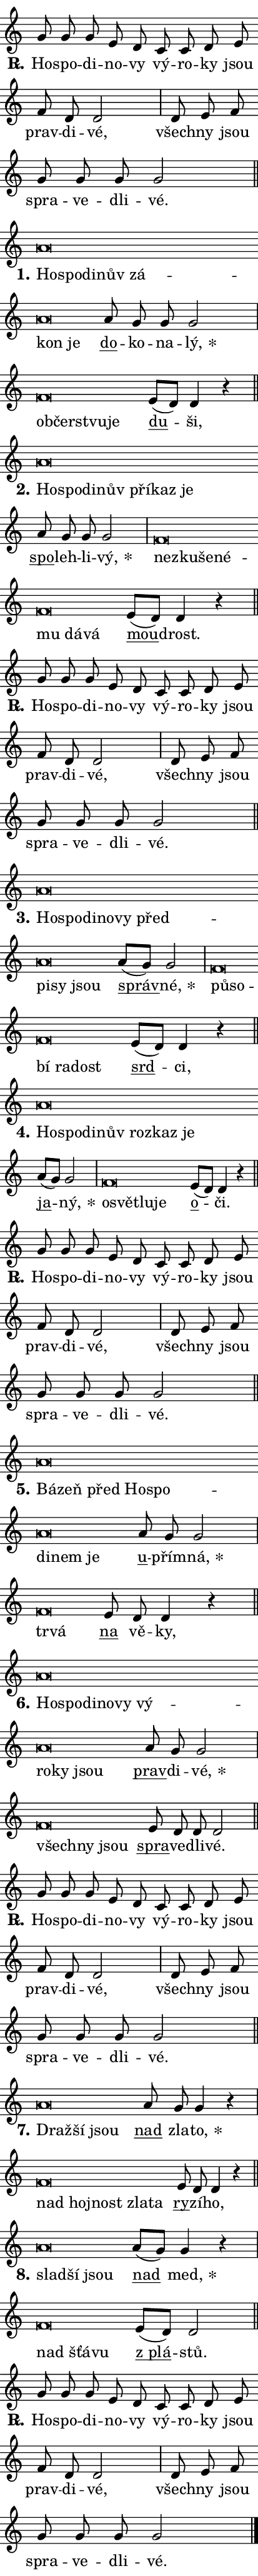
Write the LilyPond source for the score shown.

\version "2.22.1"
\header { tagline = "" }
\paper {
  indent = 0\cm
  top-margin = 0\cm
  right-margin = 0\cm
  bottom-margin = 0\cm
  left-margin = 0\cm
  paper-width = 7\cm
  page-breaking = #ly:one-page-breaking
  system-system-spacing.basic-distance = #11
  score-system-spacing.basic-distance = #11
  ragged-last = ##f
}


%% Author: Thomas Morley
%% https://lists.gnu.org/archive/html/lilypond-user/2020-05/msg00002.html
#(define (line-position grob)
"Returns position of @var[grob} in current system:
   @code{'start}, if at first time-step
   @code{'end}, if at last time-step
   @code{'middle} otherwise
"
  (let* ((col (ly:item-get-column grob))
         (ln (ly:grob-object col 'left-neighbor))
         (rn (ly:grob-object col 'right-neighbor))
         (col-to-check-left (if (ly:grob? ln) ln col))
         (col-to-check-right (if (ly:grob? rn) rn col))
         (break-dir-left
           (and
             (ly:grob-property col-to-check-left 'non-musical #f)
             (ly:item-break-dir col-to-check-left)))
         (break-dir-right
           (and
             (ly:grob-property col-to-check-right 'non-musical #f)
             (ly:item-break-dir col-to-check-right))))
        (cond ((eqv? 1 break-dir-left) 'start)
              ((eqv? -1 break-dir-right) 'end)
              (else 'middle))))

#(define (tranparent-at-line-position vctor)
  (lambda (grob)
  "Relying on @code{line-position} select the relevant enry from @var{vctor}.
Used to determine transparency,"
    (case (line-position grob)
      ((end) (not (vector-ref vctor 0)))
      ((middle) (not (vector-ref vctor 1)))
      ((start) (not (vector-ref vctor 2))))))

noteHeadBreakVisibility =
#(define-music-function (break-visibility)(vector?)
"Makes @code{NoteHead}s transparent relying on @var{break-visibility}"
#{
  \override NoteHead.transparent =
    #(tranparent-at-line-position break-visibility)
#})

#(define delete-ledgers-for-transparent-note-heads
  (lambda (grob)
    "Reads whether a @code{NoteHead} is transparent.
If so this @code{NoteHead} is removed from @code{'note-heads} from
@var{grob}, which is supposed to be @code{LedgerLineSpanner}.
As a result ledgers are not printed for this @code{NoteHead}"
    (let* ((nhds-array (ly:grob-object grob 'note-heads))
           (nhds-list
             (if (ly:grob-array? nhds-array)
                 (ly:grob-array->list nhds-array)
                 '()))
           ;; Relies on the transparent-property being done before
           ;; Staff.LedgerLineSpanner.after-line-breaking is executed.
           ;; This is fragile ...
           (to-keep
             (remove
               (lambda (nhd)
                 (ly:grob-property nhd 'transparent #f))
               nhds-list)))
      ;; TODO find a better method to iterate over grob-arrays, similiar
      ;; to filter/remove etc for lists
      ;; For now rebuilt from scratch
      (set! (ly:grob-object grob 'note-heads)  '())
      (for-each
        (lambda (nhd)
          (ly:pointer-group-interface::add-grob grob 'note-heads nhd))
        to-keep))))

hideNotes = {
  \noteHeadBreakVisibility #begin-of-line-visible
}
unHideNotes = {
  \noteHeadBreakVisibility #all-visible
}

% work-around for resetting accidentals
% https://lilypond.org/doc/v2.23/Documentation/notation/displaying-rhythms#unmetered-music
cadenzaMeasure = {
  \cadenzaOff
  \partial 1024 s1024
  \cadenzaOn
}

#(define-markup-command (accent layout props text) (markup?)
  "Underline accented syllable"
  (interpret-markup layout props
    #{\markup \override #'(offset . 4.3) \underline { #text }#}))

responsum = \markup \concat {
  "R" \hspace #-1.05 \path #0.1 #'((moveto 0 0.07) (lineto 0.9 0.8)) \hspace #0.05 "."
}

\layout {
    \context {
        \Staff
        \remove "Time_signature_engraver"
        \override LedgerLineSpanner.after-line-breaking = #delete-ledgers-for-transparent-note-heads
    }
    \context {
        \Voice {
            \override NoteHead.output-attributes = #'((class . "notehead"))
            \override Hairpin.height = #0.55
        }
    }
    \context {
        \Lyrics {
            \override StanzaNumber.output-attributes = #'((class . "stanzanumber"))
            \override LyricSpace.minimum-distance = #0.9
            \override LyricText.font-name = #"TeX Gyre Schola"
            \override LyricText.font-size = 1
            \override StanzaNumber.font-name = #"TeX Gyre Schola Bold"
            \override StanzaNumber.font-size = 1
        }
    }
}

% magnetic-lyrics.ily
%
%   written by
%     Jean Abou Samra <jean@abou-samra.fr>
%     Werner Lemberg <wl@gnu.org>
%
%   adapted by
%     Jiri Hon <jiri.hon@gmail.com>
%
% Version 2022-Apr-15

% https://www.mail-archive.com/lilypond-user@gnu.org/msg149350.html

#(define (Left_hyphen_pointer_engraver context)
   "Collect syllable-hyphen-syllable occurrences in lyrics and store
them in properties.  This engraver only looks to the left.  For
example, if the lyrics input is @code{foo -- bar}, it does the
following.

@itemize @bullet
@item
Set the @code{text} property of the @code{LyricHyphen} grob between
@q{foo} and @q{bar} to @code{foo}.

@item
Set the @code{left-hyphen} property of the @code{LyricText} grob with
text @q{foo} to the @code{LyricHyphen} grob between @q{foo} and
@q{bar}.
@end itemize

Use this auxiliary engraver in combination with the
@code{lyric-@/text::@/apply-@/magnetic-@/offset!} hook."
   (let ((hyphen #f)
         (text #f))
     (make-engraver
      (acknowledgers
       ((lyric-syllable-interface engraver grob source-engraver)
        (set! text grob)))
      (end-acknowledgers
       ((lyric-hyphen-interface engraver grob source-engraver)
        ;(when (not (grob::has-interface grob 'lyric-space-interface))
          (set! hyphen grob)));)
      ((stop-translation-timestep engraver)
       (when (and text hyphen)
         (ly:grob-set-object! text 'left-hyphen hyphen))
       (set! text #f)
       (set! hyphen #f)))))

#(define (lyric-text::apply-magnetic-offset! grob)
   "If the space between two syllables is less than the value in
property @code{LyricText@/.details@/.squash-threshold}, move the right
syllable to the left so that it gets concatenated with the left
syllable.

Use this function as a hook for
@code{LyricText@/.after-@/line-@/breaking} if the
@code{Left_@/hyphen_@/pointer_@/engraver} is active."
   (let ((hyphen (ly:grob-object grob 'left-hyphen #f)))
     (when hyphen
       (let ((left-text (ly:spanner-bound hyphen LEFT)))
         (when (grob::has-interface left-text 'lyric-syllable-interface)
           (let* ((common (ly:grob-common-refpoint grob left-text X))
                  (this-x-ext (ly:grob-extent grob common X))
                  (left-x-ext
                   (begin
                     ;; Trigger magnetism for left-text.
                     (ly:grob-property left-text 'after-line-breaking)
                     (ly:grob-extent left-text common X)))
                  ;; `delta` is the gap width between two syllables.
                  (delta (- (interval-start this-x-ext)
                            (interval-end left-x-ext)))
                  (details (ly:grob-property grob 'details))
                  (threshold (assoc-get 'squash-threshold details 0.2)))
             (when (< delta threshold)
               (let* (;; We have to manipulate the input text so that
                      ;; ligatures crossing syllable boundaries are not
                      ;; disabled.  For languages based on the Latin
                      ;; script this is essentially a beautification.
                      ;; However, for non-Western scripts it can be a
                      ;; necessity.
                      (lt (ly:grob-property left-text 'text))
                      (rt (ly:grob-property grob 'text))
                      (is-space (grob::has-interface hyphen 'lyric-space-interface))
                      (space (if is-space " " ""))
                      (space-markup (grob-interpret-markup grob " "))
                      (space-size (interval-length (ly:stencil-extent space-markup X)))
                      (extra-delta (if is-space space-size 0))
                      ;; Append new syllable.
                      (ltrt-space (if (and (string? lt) (string? rt))
                                (string-append lt space rt)
                                (make-concat-markup (list lt space rt))))
                      ;; Right-align `ltrt` to the right side.
                      (ltrt-space-markup (grob-interpret-markup
                               grob
                               (make-translate-markup
                                (cons (interval-length this-x-ext) 0)
                                (make-right-align-markup ltrt-space)))))
                 (begin
                   ;; Don't print `left-text`.
                   (ly:grob-set-property! left-text 'stencil #f)
                   ;; Set text and stencil (which holds all collected
                   ;; syllables so far) and shift it to the left.
                   (ly:grob-set-property! grob 'text ltrt-space)
                   (ly:grob-set-property! grob 'stencil ltrt-space-markup)
                   (ly:grob-translate-axis! grob (- (- delta extra-delta)) X))))))))))


#(define (lyric-hyphen::displace-bounds-first grob)
   ;; Make very sure this callback isn't triggered too early.
   (let ((left (ly:spanner-bound grob LEFT))
         (right (ly:spanner-bound grob RIGHT)))
     (ly:grob-property left 'after-line-breaking)
     (ly:grob-property right 'after-line-breaking)
     (ly:lyric-hyphen::print grob)))

squashThreshold = #0.4

\layout {
  \context {
    \Lyrics
    \consists #Left_hyphen_pointer_engraver
    \override LyricText.after-line-breaking =
      #lyric-text::apply-magnetic-offset!
    \override LyricHyphen.stencil = #lyric-hyphen::displace-bounds-first
    \override LyricText.details.squash-threshold = \squashThreshold
    \override LyricHyphen.minimum-distance = 0
    \override LyricHyphen.minimum-length = \squashThreshold
  }
}

squash = \override LyricText.details.squash-threshold = 9999
unSquash = \override LyricText.details.squash-threshold = \squashThreshold

left = \override LyricText.self-alignment-X = #LEFT
unLeft = \revert LyricText.self-alignment-X

starOffset = #(lambda (grob) 
                (let ((x_offset (ly:self-alignment-interface::aligned-on-x-parent grob)))
                  (if (= x_offset 0) 0 (+ x_offset 1.2))))

star = #(define-music-function (syllable)(string?)
"Append star separator at the end of a syllable"
#{
  \once \override LyricText.X-offset = #starOffset
  \lyricmode { \markup {
    #syllable
    \override #'((font-name . "TeX Gyre Schola Bold")) \hspace #0.2 \lower #0.65 \larger "*"
  } }
#})

starAccent = #(define-music-function (syllable)(string?)
"Append star separator at the end of a syllable and make accent"
#{
  \once \override LyricText.X-offset = #starOffset
  \lyricmode { \markup {
    \accent #syllable
    \override #'((font-name . "TeX Gyre Schola Bold")) \hspace #0.2 \lower #0.65 \larger "*"
  } }
#})

breath = #(define-music-function (syllable)(string?)
"Append breathing indicator at the end of a syllable"
#{
  \lyricmode { \markup { #syllable "+" } }
#})

optionalBreath = #(define-music-function (syllable)(string?)
"Append optional breathing indicator at the end of a syllable"
#{
  \lyricmode { \markup { #syllable "(+)" } }
#})


\score {
    <<
        \new Voice = "melody" { \cadenzaOn \key c \major \relative { g'8 g g e d \bar "" c c d e \bar "" f d d2 \cadenzaMeasure \bar "|" d8 e f \bar "" g g g g2 \cadenzaMeasure \bar "||" \break }
\relative { a'\breve*1/16 \hideNotes \breve*1/16 \bar "" \breve*1/16 \bar "" \breve*1/16 \bar "" \breve*1/16 \bar "" \breve*1/16 \breve*1/16 \bar "" \unHideNotes \bar "" a8 g g g2 \cadenzaMeasure \bar "|" f\breve*1/16 \hideNotes \breve*1/16 \bar "" \breve*1/16 \breve*1/16 \bar "" \unHideNotes \bar "" e8[( d)] d4 r \cadenzaMeasure \bar "||" \break }
\relative { a'\breve*1/16 \hideNotes \breve*1/16 \bar "" \breve*1/16 \bar "" \breve*1/16 \bar "" \breve*1/16 \bar "" \breve*1/16 \breve*1/16 \bar "" \unHideNotes \bar "" a8 g g g2 \cadenzaMeasure \bar "|" f\breve*1/16 \hideNotes \breve*1/16 \bar "" \breve*1/16 \bar "" \breve*1/16 \bar "" \breve*1/16 \bar "" \breve*1/16 \breve*1/16 \bar "" \unHideNotes \bar "" e8[( d)] d4 r \cadenzaMeasure \bar "||" \break }
\relative { g'8 g g e d \bar "" c c d e \bar "" f d d2 \cadenzaMeasure \bar "|" d8 e f \bar "" g g g g2 \cadenzaMeasure \bar "||" \break }
\relative { a'\breve*1/16 \hideNotes \breve*1/16 \bar "" \breve*1/16 \bar "" \breve*1/16 \bar "" \breve*1/16 \bar "" \breve*1/16 \bar "" \breve*1/16 \bar "" \breve*1/16 \breve*1/16 \bar "" \unHideNotes \bar "" a8[( g)] g2 \cadenzaMeasure \bar "|" f\breve*1/16 \hideNotes \breve*1/16 \bar "" \breve*1/16 \bar "" \breve*1/16 \breve*1/16 \bar "" \unHideNotes \bar "" e8[( d)] d4 r \cadenzaMeasure \bar "||" \break }
\relative { a'\breve*1/16 \hideNotes \breve*1/16 \bar "" \breve*1/16 \bar "" \breve*1/16 \bar "" \breve*1/16 \bar "" \breve*1/16 \breve*1/16 \bar "" \unHideNotes \bar "" a8[( g)] g2 \cadenzaMeasure \bar "|" f\breve*1/16 \hideNotes \breve*1/16 \bar "" \breve*1/16 \breve*1/16 \bar "" \unHideNotes \bar "" e8[( d)] d4 r \cadenzaMeasure \bar "||" \break }
\relative { g'8 g g e d \bar "" c c d e \bar "" f d d2 \cadenzaMeasure \bar "|" d8 e f \bar "" g g g g2 \cadenzaMeasure \bar "||" \break }
\relative { a'\breve*1/16 \hideNotes \breve*1/16 \bar "" \breve*1/16 \bar "" \breve*1/16 \bar "" \breve*1/16 \bar "" \breve*1/16 \bar "" \breve*1/16 \breve*1/16 \bar "" \unHideNotes \bar "" a8 g g2 \cadenzaMeasure \bar "|" f\breve*1/16 \hideNotes \breve*1/16 \bar "" \unHideNotes \bar "" e8 d d4 r \cadenzaMeasure \bar "||" \break }
\relative { a'\breve*1/16 \hideNotes \breve*1/16 \bar "" \breve*1/16 \bar "" \breve*1/16 \bar "" \breve*1/16 \bar "" \breve*1/16 \bar "" \breve*1/16 \bar "" \breve*1/16 \breve*1/16 \bar "" \unHideNotes \bar "" a8 g g2 \cadenzaMeasure \bar "|" f\breve*1/16 \hideNotes \breve*1/16 \breve*1/16 \bar "" \unHideNotes \bar "" e8 d d d2 \cadenzaMeasure \bar "||" \break }
\relative { g'8 g g e d \bar "" c c d e \bar "" f d d2 \cadenzaMeasure \bar "|" d8 e f \bar "" g g g g2 \cadenzaMeasure \bar "||" \break }
\relative { a'\breve*1/16 \hideNotes \breve*1/16 \breve*1/16 \bar "" \unHideNotes \bar "" a8 g g4 r \cadenzaMeasure \bar "|" f\breve*1/16 \hideNotes \breve*1/16 \bar "" \breve*1/16 \bar "" \breve*1/16 \breve*1/16 \bar "" \unHideNotes \bar "" e8 d d4 r \cadenzaMeasure \bar "||" \break }
\relative { a'\breve*1/16 \hideNotes \breve*1/16 \breve*1/16 \bar "" \unHideNotes \bar "" a8[( g)] g4 r \cadenzaMeasure \bar "|" f\breve*1/16 \hideNotes \breve*1/16 \breve*1/16 \bar "" \unHideNotes \bar "" e8[( d)] d2 \cadenzaMeasure \bar "||" \break }
\relative { g'8 g g e d \bar "" c c d e \bar "" f d d2 \cadenzaMeasure \bar "|" d8 e f \bar "" g g g g2 \cadenzaMeasure \bar "||" \break } \bar "|." }
        \new Lyrics \lyricsto "melody" { \lyricmode { \set stanza = \responsum
Ho -- spo -- di -- no -- vy vý -- ro -- ky jsou prav -- di -- vé, všech -- ny jsou spra -- ve -- dli -- vé.
\set stanza = "1."
\left Ho -- \squash spo -- di -- nův zá -- kon je \unLeft \unSquash \markup \accent do -- ko -- na -- \star lý, \left ob -- \squash čer -- stvu -- je \unLeft \unSquash \markup \accent du -- ši,
\set stanza = "2."
\left Ho -- \squash spo -- di -- nův pří -- kaz je \unLeft \unSquash \markup \accent spo -- leh -- li -- \star vý, \left ne -- \squash zku -- še -- né -- mu dá -- vá \unLeft \unSquash \markup \accent mou -- drost.
\set stanza = \responsum
Ho -- spo -- di -- no -- vy vý -- ro -- ky jsou prav -- di -- vé, všech -- ny jsou spra -- ve -- dli -- vé.
\set stanza = "3."
\left Ho -- \squash spo -- di -- no -- vy před -- pi -- sy jsou \unLeft \unSquash \markup \accent správ -- \star né, \left pů -- \squash so -- bí ra -- dost \unLeft \unSquash \markup \accent srd -- ci,
\set stanza = "4."
\left Ho -- \squash spo -- di -- nův roz -- kaz je \unLeft \unSquash \markup \accent ja -- \star ný, \left o -- \squash svět -- lu -- je \unLeft \unSquash \markup \accent o -- či.
\set stanza = \responsum
Ho -- spo -- di -- no -- vy vý -- ro -- ky jsou prav -- di -- vé, všech -- ny jsou spra -- ve -- dli -- vé.
\set stanza = "5."
\left Bá -- \squash zeň před Ho -- spo -- di -- nem je \unLeft \unSquash \markup \accent u -- přím -- \star ná, \left tr -- \squash vá \unLeft \unSquash \markup \accent na vě -- ky,
\set stanza = "6."
\left Ho -- \squash spo -- di -- no -- vy vý -- ro -- ky jsou \unLeft \unSquash \markup \accent prav -- di -- \star vé, \left všech -- \squash ny jsou \unLeft \unSquash \markup \accent spra -- ve -- dli -- vé.
\set stanza = \responsum
Ho -- spo -- di -- no -- vy vý -- ro -- ky jsou prav -- di -- vé, všech -- ny jsou spra -- ve -- dli -- vé.
\set stanza = "7."
\left Draž -- \squash ší jsou \unLeft \unSquash \markup \accent nad zla -- \star to, \left nad \squash hoj -- nost zla -- ta \unLeft \unSquash \markup \accent ry -- zí -- ho,
\set stanza = "8."
\left slad -- \squash ší jsou \unLeft \unSquash \markup \accent nad \star med, \left nad \squash šťá -- vu \unLeft \unSquash \markup \accent "z plá" -- stů.
\set stanza = \responsum
Ho -- spo -- di -- no -- vy vý -- ro -- ky jsou prav -- di -- vé, všech -- ny jsou spra -- ve -- dli -- vé. } }
    >>
    \layout {}
}
